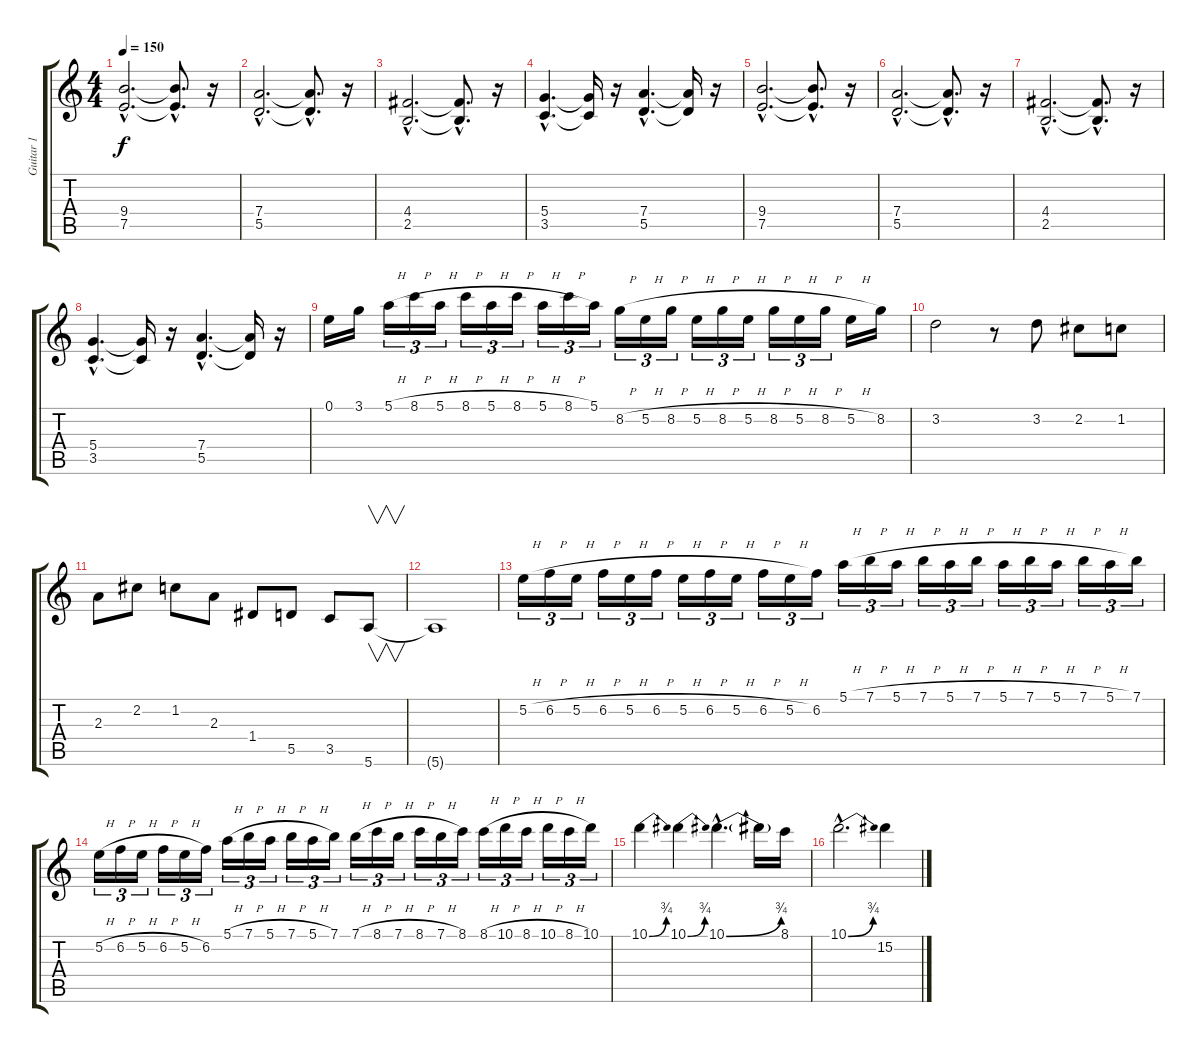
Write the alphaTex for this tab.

\track ("Guitar 1" "Guitar 1") {instrument distortionguitar}
\staff {score tabs}
\tuning (E4 B3 G3 D3 A2 E2) {hide}
\ts (4 4)
\tempo 150
\clef g2
\ks c
(9.4{hac} 7.5{hac}).2{d dy f} (9.4{hac t} 7.5{hac t}).8{d} r.16 |
(7.4{hac} 5.5{hac}).2{d} (7.4{hac t} 5.5{hac t}).8{d} r.16 |
(4.4{hac} 2.5{hac}).2{d} (4.4{hac t} 2.5{hac t}).8{d} r.16 |
(5.4{hac} 3.5{hac}).4{d} (5.4{t} 3.5{t}).16 r.16 (7.4{hac} 5.5{hac}).4{d} (7.4{t} 5.5{t}).16 r.16 |
(9.4{hac} 7.5{hac}).2{d} (9.4{hac t} 7.5{hac t}).8{d} r.16 |
(7.4{hac} 5.5{hac}).2{d} (7.4{hac t} 5.5{hac t}).8{d} r.16 |
(4.4{hac} 2.5{hac}).2{d} (4.4{hac t} 2.5{hac t}).8{d} r.16 |
(5.4{hac} 3.5{hac}).4{d} (5.4{t} 3.5{t}).16 r.16 (7.4{hac} 5.5{hac}).4{d} (7.4{t} 5.5{t}).16 r.16 |
0.1.16 3.1.16 5.1{h}.16{tu (3 2)} 8.1{h}.16{tu (3 2)} 5.1{h}.16{tu (3 2)} 8.1{h}.16{tu (3 2)} 5.1{h}.16{tu (3 2)} 8.1{h}.16{tu (3 2)} 5.1{h}.16{tu (3 2)} 8.1{h}.16{tu (3 2)} 5.1.16{tu (3 2)} 8.2{h}.16{tu (3 2)} 5.2{h}.16{tu (3 2)} 8.2{h}.16{tu (3 2)} 5.2{h}.16{tu (3 2)} 8.2{h}.16{tu (3 2)} 5.2{h}.16{tu (3 2)} 8.2{h}.16{tu (3 2)} 5.2{h}.16{tu (3 2)} 8.2{h}.16{tu (3 2)} 5.2{h}.16 8.2.16 |
3.2.2 r.8 3.2.8 2.2.8 1.2.8 |
2.3.8 2.2.8 1.2.8 2.3.8 1.4.8 5.5.8 3.5.8 5.6.8{v} |
5.6{t}.1 |
5.2{h}.16{tu (3 2)} 6.2{h}.16{tu (3 2)} 5.2{h}.16{tu (3 2)} 6.2{h}.16{tu (3 2)} 5.2{h}.16{tu (3 2)} 6.2{h}.16{tu (3 2)} 5.2{h}.16{tu (3 2)} 6.2{h}.16{tu (3 2)} 5.2{h}.16{tu (3 2)} 6.2{h}.16{tu (3 2)} 5.2{h}.16{tu (3 2)} 6.2.16{tu (3 2)} 5.1{h}.16{tu (3 2)} 7.1{h}.16{tu (3 2)} 5.1{h}.16{tu (3 2)} 7.1{h}.16{tu (3 2)} 5.1{h}.16{tu (3 2)} 7.1{h}.16{tu (3 2)} 5.1{h}.16{tu (3 2)} 7.1{h}.16{tu (3 2)} 5.1{h}.16{tu (3 2)} 7.1{h}.16{tu (3 2)} 5.1{h}.16{tu (3 2)} 7.1.16{tu (3 2)} |
5.2{h}.16{tu (3 2)} 6.2{h}.16{tu (3 2)} 5.2{h}.16{tu (3 2)} 6.2{h}.16{tu (3 2)} 5.2{h}.16{tu (3 2)} 6.2.16{tu (3 2)} 5.1{h}.16{tu (3 2)} 7.1{h}.16{tu (3 2)} 5.1{h}.16{tu (3 2)} 7.1{h}.16{tu (3 2)} 5.1{h}.16{tu (3 2)} 7.1.16{tu (3 2)} 7.1{h}.16{tu (3 2)} 8.1{h}.16{tu (3 2)} 7.1{h}.16{tu (3 2)} 8.1{h}.16{tu (3 2)} 7.1{h}.16{tu (3 2)} 8.1.16{tu (3 2)} 8.1{h}.16{tu (3 2)} 10.1{h}.16{tu (3 2)} 8.1{h}.16{tu (3 2)} 10.1{h}.16{tu (3 2)} 8.1{h}.16{tu (3 2)} 10.1.16{tu (3 2)} |
10.1{be (bend 0 0 60 3)}.4 10.1{be (bend 0 0 60 3)}.4 10.1{be (bend 0 0 60 3) hac}.4{d} 10.1{t}.16 8.1.16 |
10.1{be (bend 0 0 60 3) hac}.2{d} 15.2.4
